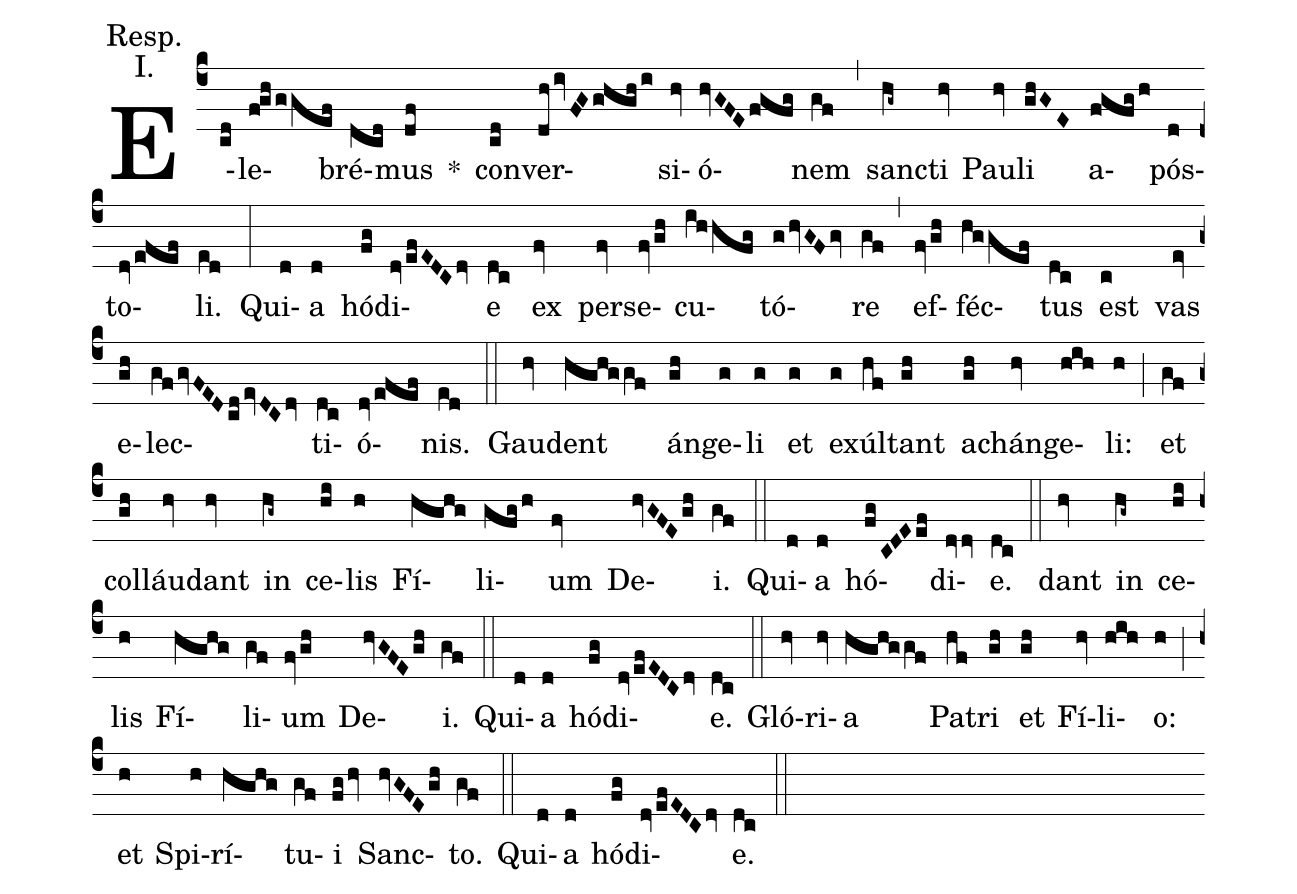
annotation: Resp.;
annotation: I.;
%%
(c4)
E(cd)le(fghggef)bré(dcd)mus(df) *() con(cd)ver(dhivFGghghi)si(hv)ó(hvGFEfgfg)nem(gf) (,)
sanc(hg~)ti(hv) Pau(hv)li(ghGE) a(fgfgh)pós(d)to(dvefef)li.(ed) (:)
Qui(d)a(d) hó(fg)di(dvefEDCdv)e(dc) ex(fv) per(fv)se(fvgh)cu(ihhfg)tó(ghvGFgv)re(gf) (,)
ef(fvgh)féc(hggef)tus(dc) est(c) vas(ev) e(gh)lec(gfgvFEDcdevDCdv)ti(dc)ó(dvefef)nis.(ed) (::)

Gau(hv)dent(hghggf) án(gh)ge(g)li(g) et(g) ex(g)úl(hf)tant(gh) ach(gh)án(hv)ge(hih)li:(h) (;)
et(gf) col(gh)láu(hv)dant(hv) in(hg~) ce(hi)lis(h) Fí(hghg)li(gfgh)um(fv) De(hvGFEgh)i.(gf) (::)

Qui(d)a(d) hó(fgCDEef)di(dvdv)e.(dc) (::)

dant(hv) in(hg~) ce(hi)lis(h) Fí(hghg)li(gf)um(fvgh) De(hvGFEgh)i.(gf) (::)

Qui(d)a(d) hó(fg)di(dvefEDCdv)e.(dc) (::)

Gló(hv)ri(hv)a(hghggf) Pa(hf)tri(gh) et(gh) Fí(hv)li(hih)o:(h) (;)
et(h) Spi(h)rí(hghg)tu(gf)i(fghv) Sanc(hvGFEgh)to.(gf) (::)

Qui(d)a(d) hó(fg)di(dvefEDCdv)e.(dc) (::)
